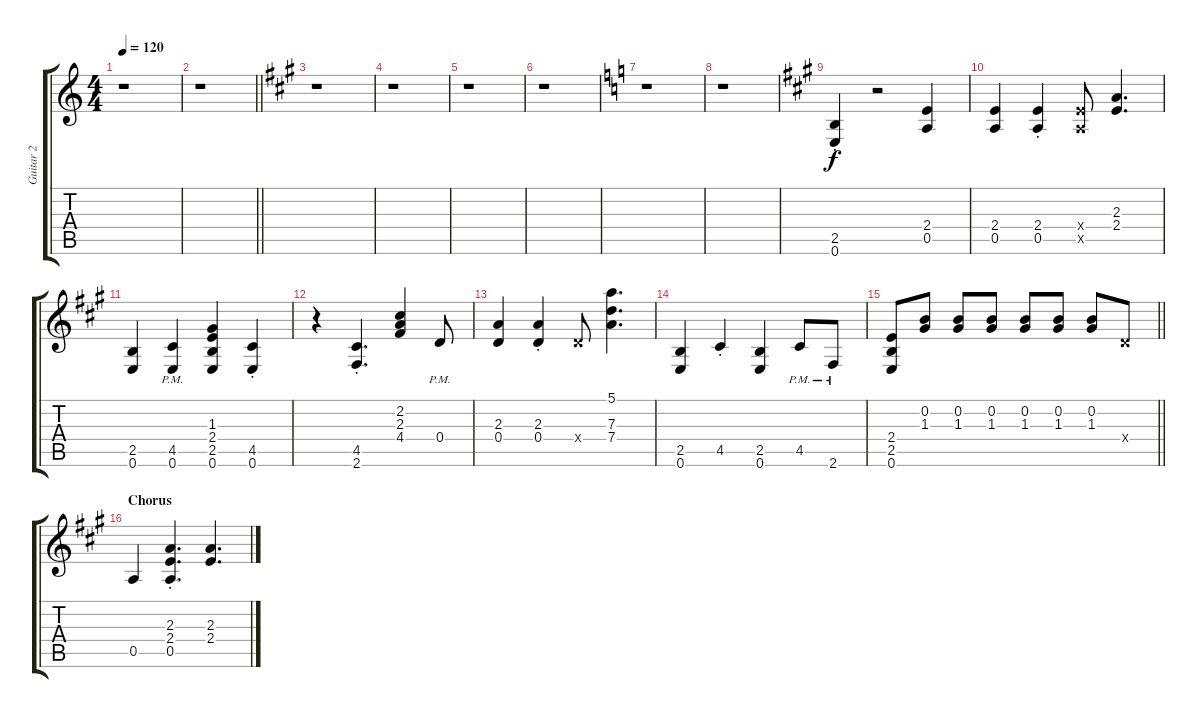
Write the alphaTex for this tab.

\track ("Guitar 2" "Guitar 2") {instrument electricguitarclean}
\staff {score tabs}
\tuning (E4 B3 G3 D3 A2 E2) {hide}
\ts (4 4)
\tempo 120
\clef g2
\ks c
r.1{dy f} |
\barLineRight lightlight
r.1 |
\ks a
r.1 |
r.1 |
r.1 |
r.1 |
\ks c
r.1 |
r.1 |
\ks a
(2.5{st} 0.6{st}).4 r.2 (2.4 0.5).4 |
(2.4 0.5).4 (2.4{st} 0.5{st}).4 (2.4{x} 0.5{x}).8 (2.3 2.4).4{d} |
(2.5 0.6).4 (4.5{pm} 0.6{pm}).4 (1.3 2.4 2.5 0.6).4 (4.5{st} 0.6{st}).4 |
r.4 (4.5{st} 2.6{st}).4{d} (2.2 2.3 4.4).4 0.4{pm}.8 |
(2.3 0.4).4 (2.3{st} 0.4{st}).4 0.4{x}.8 (5.1 7.3 7.4).4{d} |
(2.5 0.6).4 4.5{st}.4 (2.5 0.6).4 4.5{pm}.8 2.6{pm}.8 |
\barLineRight lightlight
(2.4 2.5 0.6).8 (0.2 1.3).8 (0.2 1.3).8 (0.2 1.3).8 (0.2 1.3).8 (0.2 1.3).8 (0.2 1.3).8 0.4{x}.8 |
\section ("" "Chorus")
0.5.4 (2.3{st} 2.4{st} 0.5{st}).4{d} (2.3 2.4).4{d}
